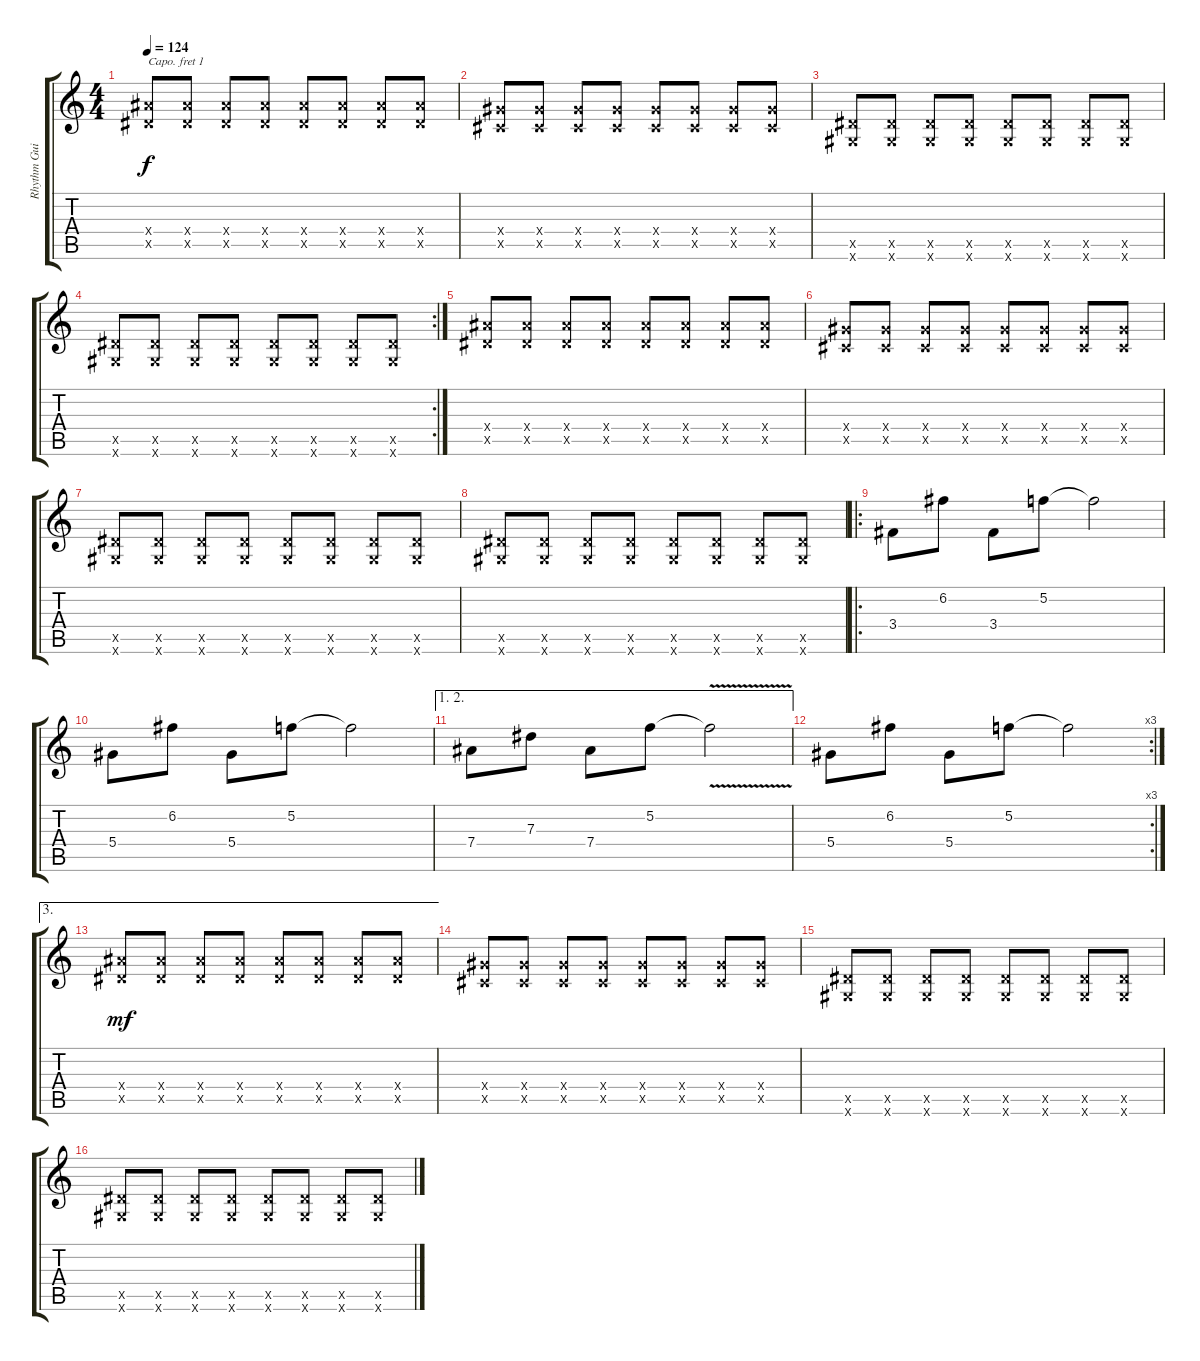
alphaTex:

\track ("Rhythm Guitar" "Rhythm Gui") {instrument distortionguitar}
\staff {score tabs}
\capo 1
\tuning (E4 B3 G3 D3 A2 E2) {hide}
\ts (4 4)
\tempo 124
\clef g2
\ks c
(7.4{x} 5.5{x}).8{dy f} (7.4{x} 5.5{x}).8 (7.4{x} 5.5{x}).8 (7.4{x} 5.5{x}).8 (7.4{x} 5.5{x}).8 (7.4{x} 5.5{x}).8 (7.4{x} 5.5{x}).8 (7.4{x} 5.5{x}).8 |
(5.4{x} 3.5{x}).8 (5.4{x} 3.5{x}).8 (5.4{x} 3.5{x}).8 (5.4{x} 3.5{x}).8 (5.4{x} 3.5{x}).8 (5.4{x} 3.5{x}).8 (5.4{x} 3.5{x}).8 (5.4{x} 3.5{x}).8 |
(5.5{x} 3.6{x}).8 (5.5{x} 3.6{x}).8 (5.5{x} 3.6{x}).8 (5.5{x} 3.6{x}).8 (5.5{x} 3.6{x}).8 (5.5{x} 3.6{x}).8 (5.5{x} 3.6{x}).8 (5.5{x} 3.6{x}).8 |
\rc 2
(5.5{x} 3.6{x}).8 (5.5{x} 3.6{x}).8 (5.5{x} 3.6{x}).8 (5.5{x} 3.6{x}).8 (5.5{x} 3.6{x}).8 (5.5{x} 3.6{x}).8 (5.5{x} 3.6{x}).8 (5.5{x} 3.6{x}).8 |
(7.4{x} 5.5{x}).8 (7.4{x} 5.5{x}).8 (7.4{x} 5.5{x}).8 (7.4{x} 5.5{x}).8 (7.4{x} 5.5{x}).8 (7.4{x} 5.5{x}).8 (7.4{x} 5.5{x}).8 (7.4{x} 5.5{x}).8 |
(5.4{x} 3.5{x}).8 (5.4{x} 3.5{x}).8 (5.4{x} 3.5{x}).8 (5.4{x} 3.5{x}).8 (5.4{x} 3.5{x}).8 (5.4{x} 3.5{x}).8 (5.4{x} 3.5{x}).8 (5.4{x} 3.5{x}).8 |
(5.5{x} 3.6{x}).8 (5.5{x} 3.6{x}).8 (5.5{x} 3.6{x}).8 (5.5{x} 3.6{x}).8 (5.5{x} 3.6{x}).8 (5.5{x} 3.6{x}).8 (5.5{x} 3.6{x}).8 (5.5{x} 3.6{x}).8 |
(5.5{x} 3.6{x}).8 (5.5{x} 3.6{x}).8 (5.5{x} 3.6{x}).8 (5.5{x} 3.6{x}).8 (5.5{x} 3.6{x}).8 (5.5{x} 3.6{x}).8 (5.5{x} 3.6{x}).8 (5.5{x} 3.6{x}).8 |
\ro
3.4.8 6.2.8 3.4.8 5.2.8 5.2{t}.2 |
5.4.8 6.2.8 5.4.8 5.2.8 5.2{t}.2 |
\ae (1 2)
7.4.8 7.3.8 7.4.8 5.2.8 5.2{v t}.2 |
\rc 3
5.4.8 6.2.8 5.4.8 5.2.8 5.2{t}.2 |
\ae 3
(7.4{x} 5.5{x}).8{dy mf} (7.4{x} 5.5{x}).8 (7.4{x} 5.5{x}).8 (7.4{x} 5.5{x}).8 (7.4{x} 5.5{x}).8 (7.4{x} 5.5{x}).8 (7.4{x} 5.5{x}).8 (7.4{x} 5.5{x}).8 |
(5.4{x} 3.5{x}).8 (5.4{x} 3.5{x}).8 (5.4{x} 3.5{x}).8 (5.4{x} 3.5{x}).8 (5.4{x} 3.5{x}).8 (5.4{x} 3.5{x}).8 (5.4{x} 3.5{x}).8 (5.4{x} 3.5{x}).8 |
(5.5{x} 3.6{x}).8 (5.5{x} 3.6{x}).8 (5.5{x} 3.6{x}).8 (5.5{x} 3.6{x}).8 (5.5{x} 3.6{x}).8 (5.5{x} 3.6{x}).8 (5.5{x} 3.6{x}).8 (5.5{x} 3.6{x}).8 |
(5.5{x} 3.6{x}).8 (5.5{x} 3.6{x}).8 (5.5{x} 3.6{x}).8 (5.5{x} 3.6{x}).8 (5.5{x} 3.6{x}).8 (5.5{x} 3.6{x}).8 (5.5{x} 3.6{x}).8 (5.5{x} 3.6{x}).8
